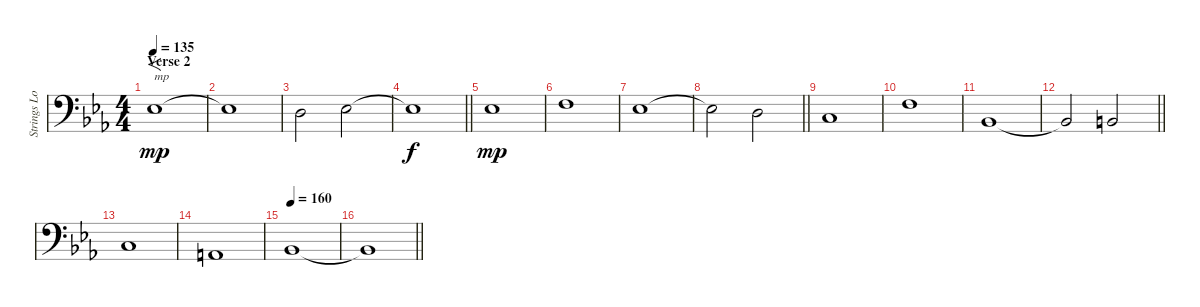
\track ("Strings Low" "Strings Lo") {instrument stringensemble1}
\staff {score}
\tuning (G2 D2 A1 E1) {hide}
\ts (4 4)
\section ("" "Verse 2")
\tempo 135
\clef f4
\ks eb
8.1.1{f txt "mp" dy mp} |
8.1{t}.1 |
7.1.2 8.1.2 |
\barLineRight lightlight
8.1{t}.1{dy f} |
\section ("" "")
8.1.1{dy mp} |
10.1.1 |
8.1.1 |
\barLineRight lightlight
8.1{t}.2 7.1.2 |
\section ("" "")
5.1.1 |
10.1.1 |
3.1.1 |
\barLineRight lightlight
3.1{t}.2 4.1.2 |
\section ("" "")
5.1.1 |
2.1.1 |
\tempo 160
3.1.1 |
\barLineRight lightlight
3.1{t}.1
